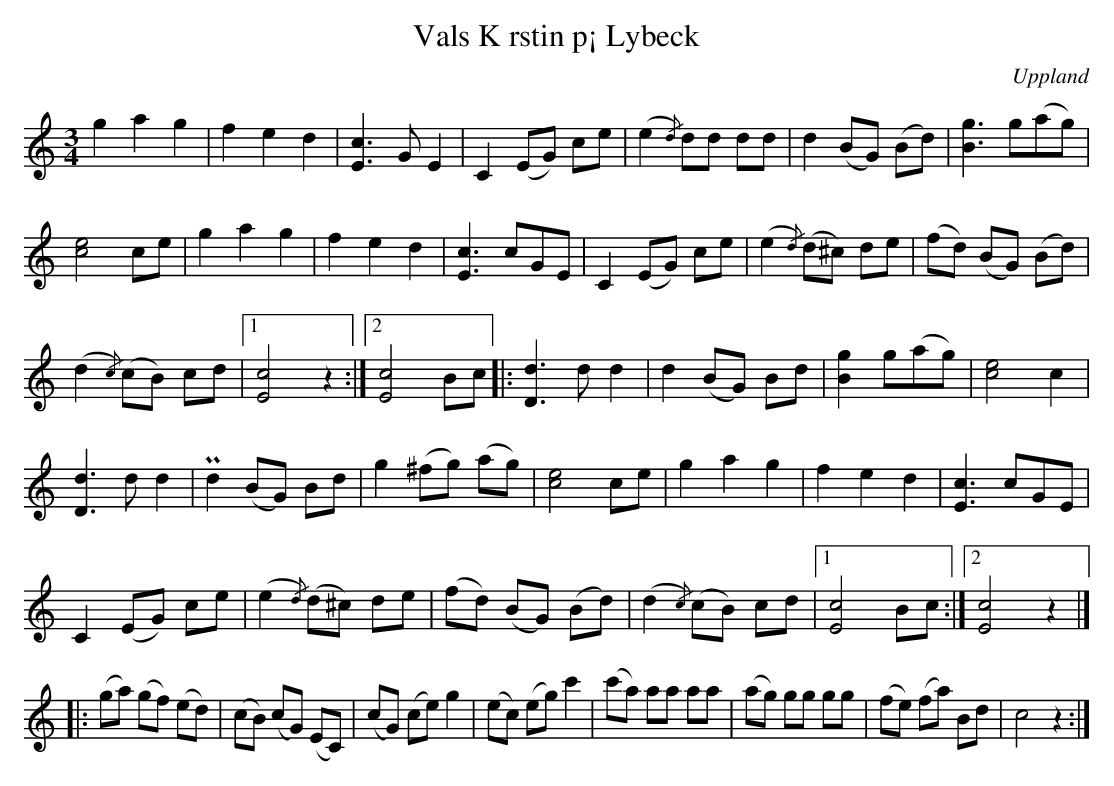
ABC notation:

X:1
T:K rstin p¡ Lybeck, Vals
M:3/4
L:1/8
O:Uppland
Q:170
K:C
g2a2g2 | f2e2d2 | [cE]3 GE2 | C2 (EG) ce | (e2{/d}) dd dd | d2 (BG) (Bd) | [gB]3 g(ag) |
[ec]4 ce | g2a2g2 | f2e2d2 | [cE]3 cGE | C2 (EG) ce | (e2{/d}) (d^c) de | (fd) (BG) (Bd) |
(d2{/c}) (cB) cd |1 [cE]4 z2 :|2 [cE]4 Bc |: [dD]2>d2 d2 | d2 (BG) Bd | [gB]2 g(ag) | [ec]4 c2 |
[dD]2>d2 d2 | Pd2 (BG) Bd | g2 (^fg) (ag) | [ec]4 ce | g2a2g2 | f2e2d2 | [cE]3 cGE |
C2 (EG) ce | (e2{/d}) (d^c) de | (fd) (BG) (Bd) | (d2{/c}) (cB) cd |1 [cE]4 Bc :|2 [cE]4 z2 |]
|: (ga) (gf) (ed) | (cB) (cG) (EC) | (cG) (ce) g2 | (ec) (eg) c'2 | (c'a) aa aa | (ag) gg gg | (fe) (fa) Bd | c4 z2 :|
